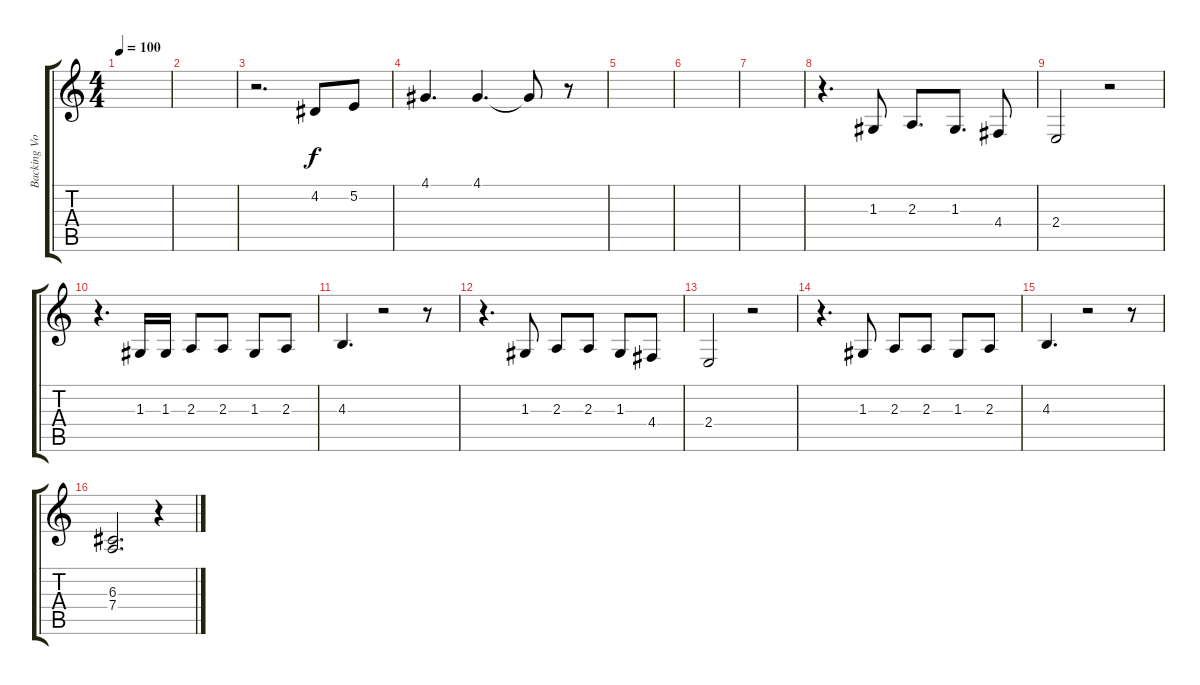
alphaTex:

\track ("Backing Vocals 2" "Backing Vo") {instrument lead3calliope}
\staff {score tabs}
\tuning (E4 B3 G3 D3 A2 E2) {hide}
\ts (4 4)
\tempo 100
\clef g2
\ks c
|
|
r.2{d volume 8} 4.2.8 5.2.8 |
4.1.4{d} 4.1.4{d} 4.1{t}.8 r.8 |
|
|
|
r.4{d volume 11} 1.3.8 2.3.8{d} 1.3.8{d} 4.4.8 |
2.4.2 r.2 |
r.4{d} 1.3.16 1.3.16 2.3.8 2.3.8 1.3.8 2.3.8 |
4.3.4{d} r.2 r.8 |
r.4{d} 1.3.8 2.3.8 2.3.8 1.3.8 4.4.8 |
2.4.2 r.2 |
r.4{d} 1.3.8 2.3.8 2.3.8 1.3.8 2.3.8 |
4.3.4{d} r.2 r.8 |
(6.3 7.4).2{d} r.4
